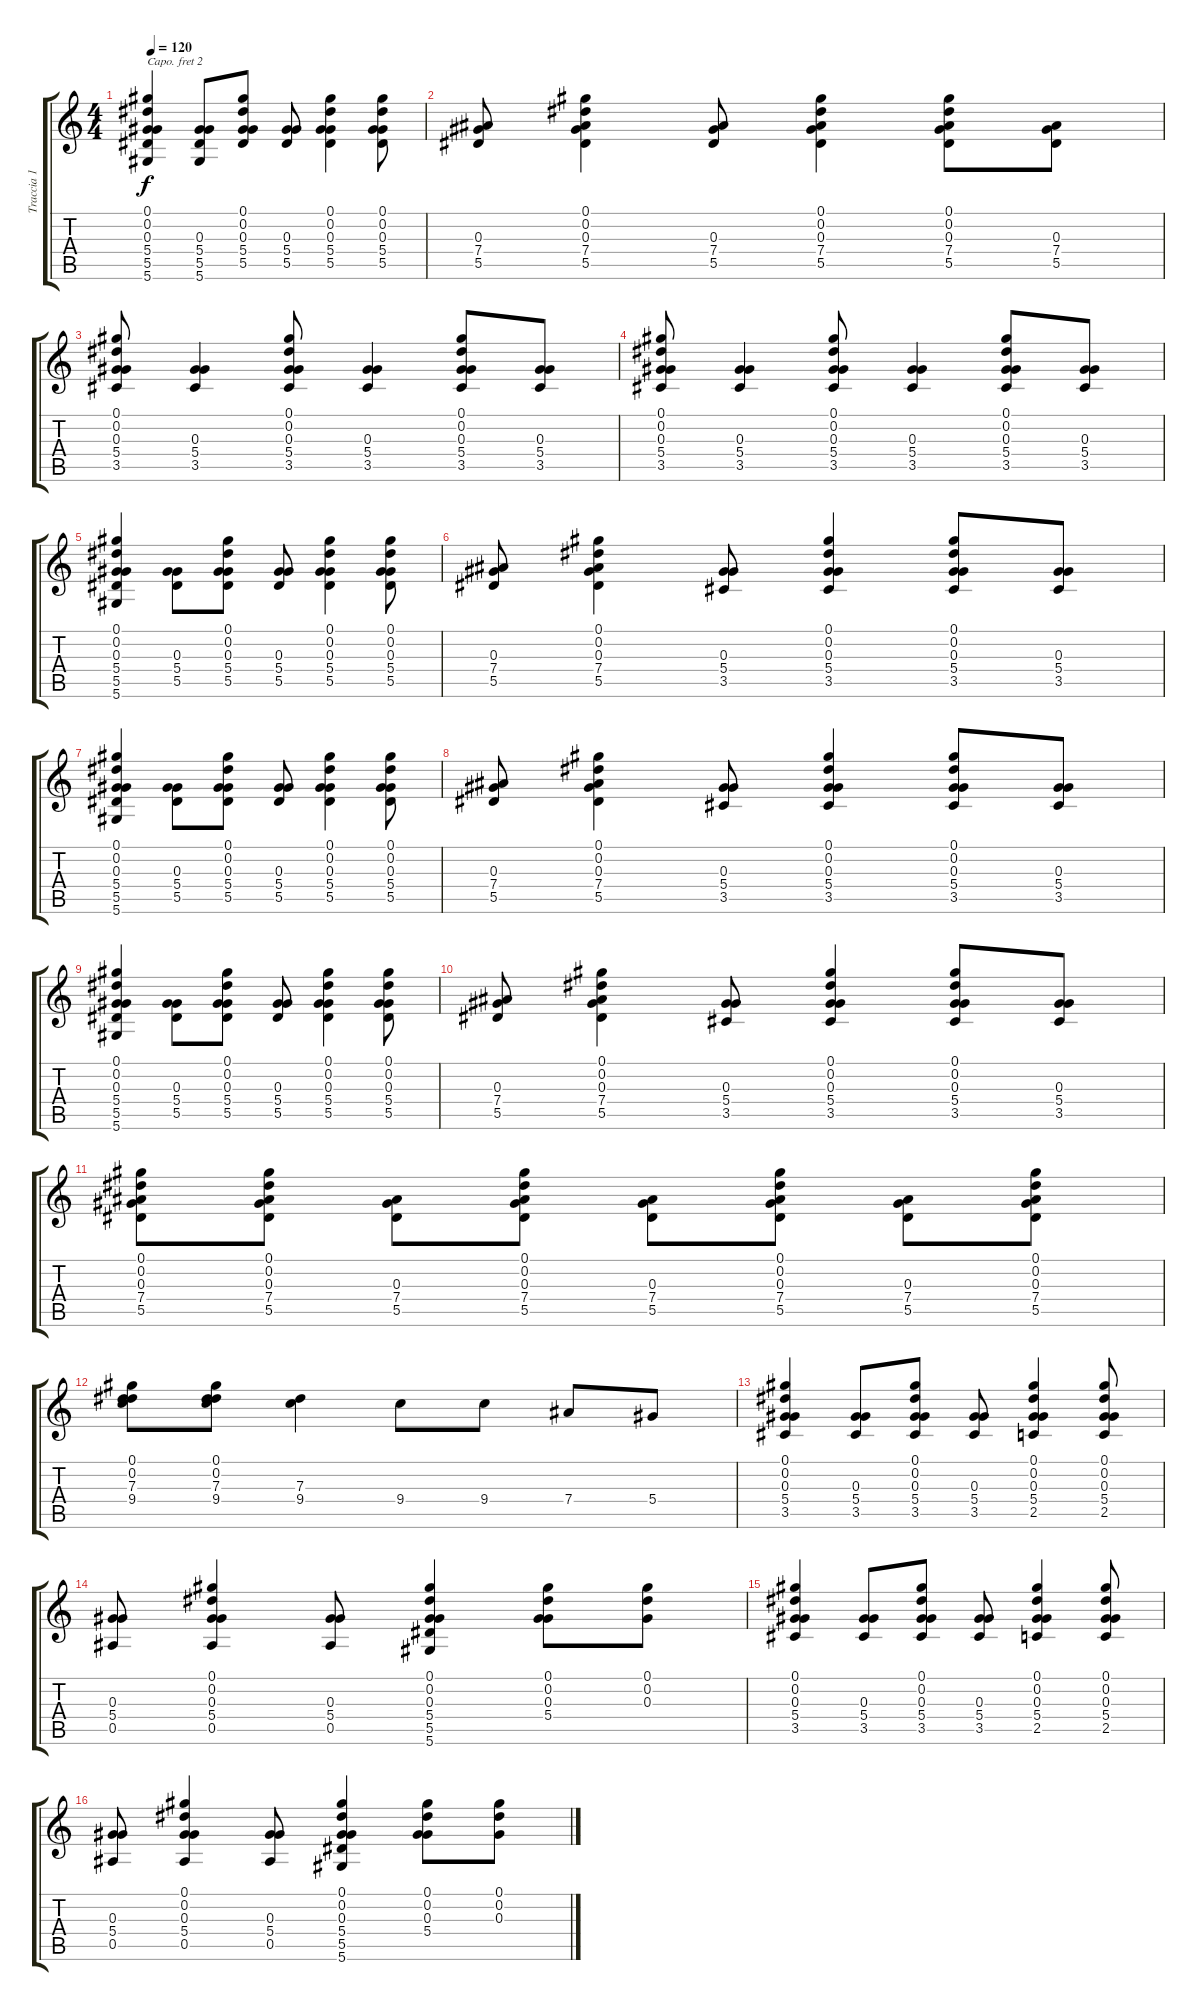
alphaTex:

\track ("Traccia 1" "Traccia 1") {instrument acousticguitarsteel}
\staff {score tabs}
\capo 2
\tuning (Gb4 Db4 Gb3 Db3 Ab2 Db2) {hide}
\ts (4 4)
\tempo 120
\clef g2
\ks c
(0.1 0.2 0.3 5.4 5.5 5.6).4{dy f} (0.3 5.4 5.5 5.6).8 (0.1 0.2 0.3 5.4 5.5).8 (0.3 5.4 5.5).8 (0.1 0.2 0.3 5.4 5.5).4 (0.1 0.2 0.3 5.4 5.5).8 |
(0.3 7.4 5.5).8 (0.1 0.2 0.3 7.4 5.5).4 (0.3 7.4 5.5).8 (0.1 0.2 0.3 7.4 5.5).4 (0.1 0.2 0.3 7.4 5.5).8 (0.3 7.4 5.5).8 |
(0.1 0.2 0.3 5.4 3.5).8 (0.3 5.4 3.5).4 (0.1 0.2 0.3 5.4 3.5).8 (0.3 5.4 3.5).4 (0.1 0.2 0.3 5.4 3.5).8 (0.3 5.4 3.5).8 |
(0.1 0.2 0.3 5.4 3.5).8 (0.3 5.4 3.5).4 (0.1 0.2 0.3 5.4 3.5).8 (0.3 5.4 3.5).4 (0.1 0.2 0.3 5.4 3.5).8 (0.3 5.4 3.5).8 |
(0.1 0.2 0.3 5.4 5.5 5.6).4 (0.3 5.4 5.5).8 (0.1 0.2 0.3 5.4 5.5).8 (0.3 5.4 5.5).8 (0.1 0.2 0.3 5.4 5.5).4 (0.1 0.2 0.3 5.4 5.5).8 |
(0.3 7.4 5.5).8 (0.1 0.2 0.3 7.4 5.5).4 (0.3 5.4 3.5).8 (0.1 0.2 0.3 5.4 3.5).4 (0.1 0.2 0.3 5.4 3.5).8 (0.3 5.4 3.5).8 |
(0.1 0.2 0.3 5.4 5.5 5.6).4 (0.3 5.4 5.5).8 (0.1 0.2 0.3 5.4 5.5).8 (0.3 5.4 5.5).8 (0.1 0.2 0.3 5.4 5.5).4 (0.1 0.2 0.3 5.4 5.5).8 |
(0.3 7.4 5.5).8 (0.1 0.2 0.3 7.4 5.5).4 (0.3 5.4 3.5).8 (0.1 0.2 0.3 5.4 3.5).4 (0.1 0.2 0.3 5.4 3.5).8 (0.3 5.4 3.5).8 |
(0.1 0.2 0.3 5.4 5.5 5.6).4 (0.3 5.4 5.5).8 (0.1 0.2 0.3 5.4 5.5).8 (0.3 5.4 5.5).8 (0.1 0.2 0.3 5.4 5.5).4 (0.1 0.2 0.3 5.4 5.5).8 |
(0.3 7.4 5.5).8 (0.1 0.2 0.3 7.4 5.5).4 (0.3 5.4 3.5).8 (0.1 0.2 0.3 5.4 3.5).4 (0.1 0.2 0.3 5.4 3.5).8 (0.3 5.4 3.5).8 |
(0.1 0.2 0.3 7.4 5.5).8 (0.1 0.2 0.3 7.4 5.5).8 (0.3 7.4 5.5).8 (0.1 0.2 0.3 7.4 5.5).8 (0.3 7.4 5.5).8 (0.1 0.2 0.3 7.4 5.5).8 (0.3 7.4 5.5).8 (0.1 0.2 0.3 7.4 5.5).8 |
(0.1 0.2 7.3 9.4).8 (0.1 0.2 7.3 9.4).8 (7.3 9.4).4 9.4.8 9.4.8 7.4.8 5.4.8 |
(0.1 0.2 0.3 5.4 3.5).4 (0.3 5.4 3.5).8 (0.1 0.2 0.3 5.4 3.5).8 (0.3 5.4 3.5).8 (0.1 0.2 0.3 5.4 2.5).4 (0.1 0.2 0.3 5.4 2.5).8 |
(0.3 5.4 0.5).8 (0.1 0.2 0.3 5.4 0.5).4 (0.3 5.4 0.5).8 (0.1 0.2 0.3 5.4 5.5 5.6).4 (0.1 0.2 0.3 5.4).8 (0.1 0.2 0.3).8 |
(0.1 0.2 0.3 5.4 3.5).4 (0.3 5.4 3.5).8 (0.1 0.2 0.3 5.4 3.5).8 (0.3 5.4 3.5).8 (0.1 0.2 0.3 5.4 2.5).4 (0.1 0.2 0.3 5.4 2.5).8 |
(0.3 5.4 0.5).8 (0.1 0.2 0.3 5.4 0.5).4 (0.3 5.4 0.5).8 (0.1 0.2 0.3 5.4 5.5 5.6).4 (0.1 0.2 0.3 5.4).8 (0.1 0.2 0.3).8
